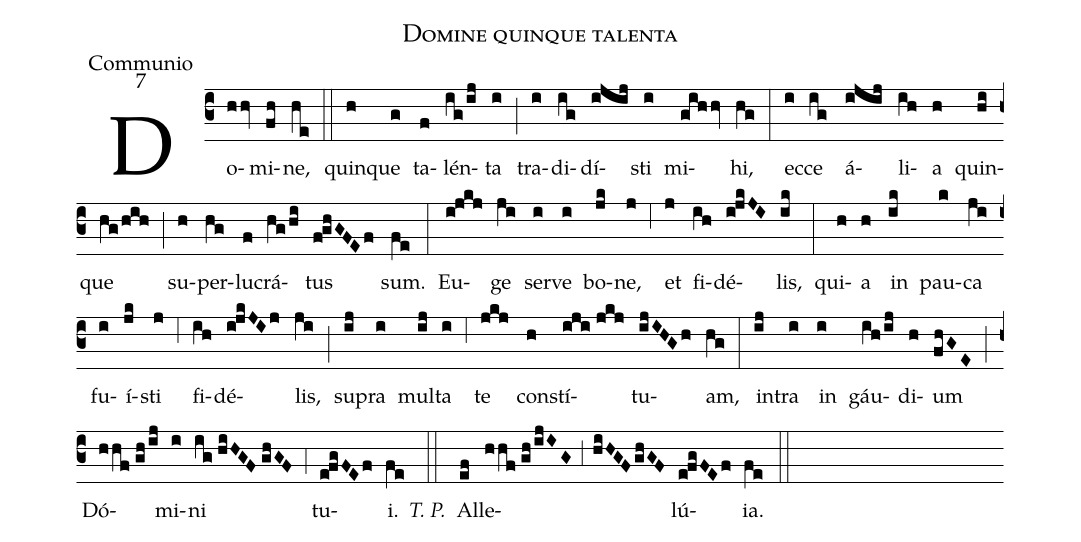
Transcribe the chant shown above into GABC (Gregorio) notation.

name:Domine quinque talenta;
office-part:Communio;
mode:7;
%%
(c3) Do(hhv)mi(fh)ne,(he) (::) quin(h)que(g) ta(f)lén(ig/ij)ta(i) (;) tra(i)di(ig)dí(ijij)sti(i) mi(gihhv)hi,(hg) (:) ec(i)ce(ig) á(ijij)li(ih)a(h) quin(hi)que(hg/hih) (;) su(h)per(hg)lu(f)crá(hg/hi)tus(f!ghGFEf) sum.(fe) (:) Eu(i!jkj)ge(ji) ser(i)ve(i) bo(jk)ne,(j) (;6) et(j) fi(ih)dé(i!jkJI)lis,(ik) (:) qui(h)a(h) in(ik) pau(k)ca(ji) fu(i)í(jk)sti(j) (;6) fi(ih)dé(i!jkJIj)lis,(ji) (;) su(ij)pra(i) mul(ij)ta(i) (;6) te(jkj) con(h)stí(iji//jkj)tu(ijIHGh)am,(hg) (:) in(ij)tra(i) in(i) gáu(ih/ij)di(h)um(fhGE) (;) Dó(hhf//gh/ij)mi(i)ni(ig//hiHGF//ghGF) (;4) tu(e!fgFEf)i.(fe) <i>T. P.</i>(::) Al(ef)le(hhf//gh/ijIG;3hiHGF/ghGF)lú(e!fgFEf)ia.(fe) (::)
